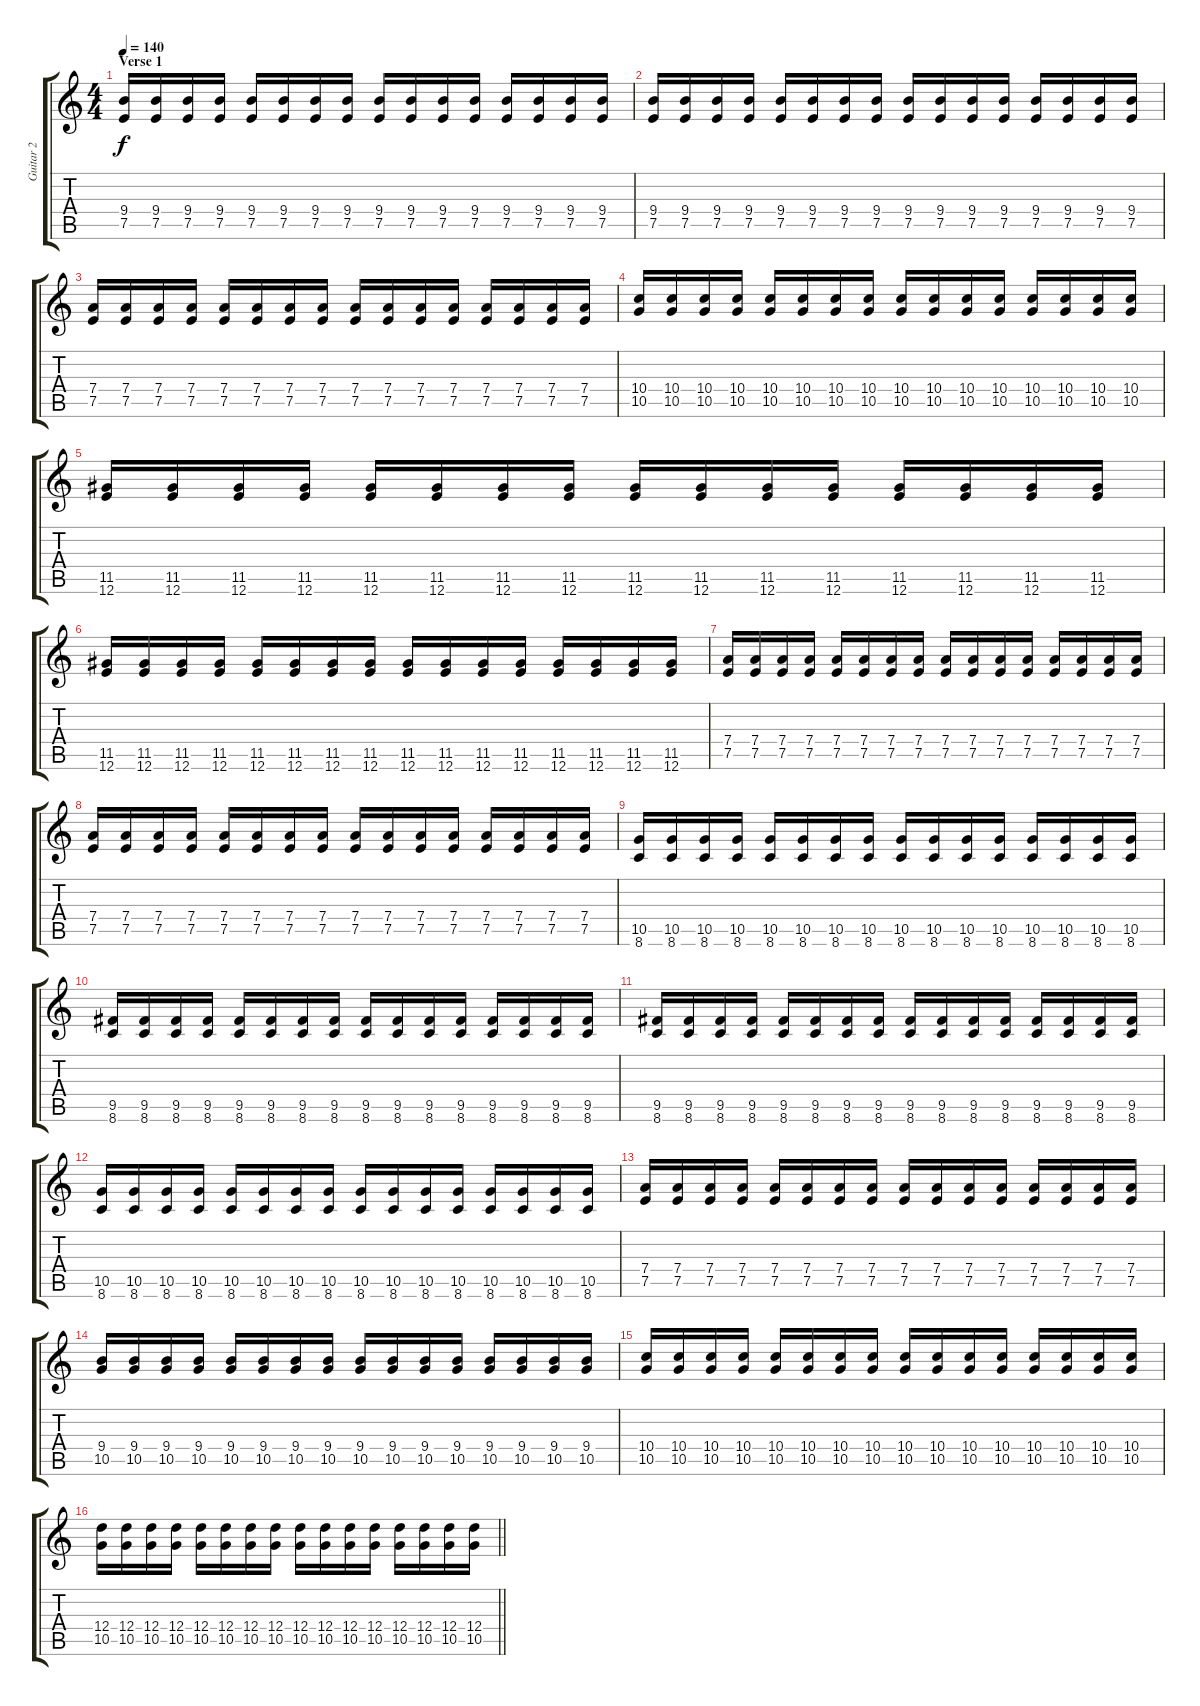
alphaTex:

\track ("Guitar 2" "Guitar 2") {instrument distortionguitar}
\staff {score tabs}
\tuning (E4 B3 G3 D3 A2 E2) {hide}
\ts (4 4)
\section ("" "Verse 1")
\tempo 140
\clef g2
\ks c
(9.4 7.5).16{dy f} (9.4 7.5).16 (9.4 7.5).16 (9.4 7.5).16 (9.4 7.5).16 (9.4 7.5).16 (9.4 7.5).16 (9.4 7.5).16 (9.4 7.5).16 (9.4 7.5).16 (9.4 7.5).16 (9.4 7.5).16 (9.4 7.5).16 (9.4 7.5).16 (9.4 7.5).16 (9.4 7.5).16 |
(9.4 7.5).16 (9.4 7.5).16 (9.4 7.5).16 (9.4 7.5).16 (9.4 7.5).16 (9.4 7.5).16 (9.4 7.5).16 (9.4 7.5).16 (9.4 7.5).16 (9.4 7.5).16 (9.4 7.5).16 (9.4 7.5).16 (9.4 7.5).16 (9.4 7.5).16 (9.4 7.5).16 (9.4 7.5).16 |
(7.4 7.5).16 (7.4 7.5).16 (7.4 7.5).16 (7.4 7.5).16 (7.4 7.5).16 (7.4 7.5).16 (7.4 7.5).16 (7.4 7.5).16 (7.4 7.5).16 (7.4 7.5).16 (7.4 7.5).16 (7.4 7.5).16 (7.4 7.5).16 (7.4 7.5).16 (7.4 7.5).16 (7.4 7.5).16 |
(10.4 10.5).16 (10.4 10.5).16 (10.4 10.5).16 (10.4 10.5).16 (10.4 10.5).16 (10.4 10.5).16 (10.4 10.5).16 (10.4 10.5).16 (10.4 10.5).16 (10.4 10.5).16 (10.4 10.5).16 (10.4 10.5).16 (10.4 10.5).16 (10.4 10.5).16 (10.4 10.5).16 (10.4 10.5).16 |
(11.5 12.6).16 (11.5 12.6).16 (11.5 12.6).16 (11.5 12.6).16 (11.5 12.6).16 (11.5 12.6).16 (11.5 12.6).16 (11.5 12.6).16 (11.5 12.6).16 (11.5 12.6).16 (11.5 12.6).16 (11.5 12.6).16 (11.5 12.6).16 (11.5 12.6).16 (11.5 12.6).16 (11.5 12.6).16 |
(11.5 12.6).16 (11.5 12.6).16 (11.5 12.6).16 (11.5 12.6).16 (11.5 12.6).16 (11.5 12.6).16 (11.5 12.6).16 (11.5 12.6).16 (11.5 12.6).16 (11.5 12.6).16 (11.5 12.6).16 (11.5 12.6).16 (11.5 12.6).16 (11.5 12.6).16 (11.5 12.6).16 (11.5 12.6).16 |
(7.4 7.5).16 (7.4 7.5).16 (7.4 7.5).16 (7.4 7.5).16 (7.4 7.5).16 (7.4 7.5).16 (7.4 7.5).16 (7.4 7.5).16 (7.4 7.5).16 (7.4 7.5).16 (7.4 7.5).16 (7.4 7.5).16 (7.4 7.5).16 (7.4 7.5).16 (7.4 7.5).16 (7.4 7.5).16 |
(7.4 7.5).16 (7.4 7.5).16 (7.4 7.5).16 (7.4 7.5).16 (7.4 7.5).16 (7.4 7.5).16 (7.4 7.5).16 (7.4 7.5).16 (7.4 7.5).16 (7.4 7.5).16 (7.4 7.5).16 (7.4 7.5).16 (7.4 7.5).16 (7.4 7.5).16 (7.4 7.5).16 (7.4 7.5).16 |
(10.5 8.6).16 (10.5 8.6).16 (10.5 8.6).16 (10.5 8.6).16 (10.5 8.6).16 (10.5 8.6).16 (10.5 8.6).16 (10.5 8.6).16 (10.5 8.6).16 (10.5 8.6).16 (10.5 8.6).16 (10.5 8.6).16 (10.5 8.6).16 (10.5 8.6).16 (10.5 8.6).16 (10.5 8.6).16 |
(9.5 8.6).16 (9.5 8.6).16 (9.5 8.6).16 (9.5 8.6).16 (9.5 8.6).16 (9.5 8.6).16 (9.5 8.6).16 (9.5 8.6).16 (9.5 8.6).16 (9.5 8.6).16 (9.5 8.6).16 (9.5 8.6).16 (9.5 8.6).16 (9.5 8.6).16 (9.5 8.6).16 (9.5 8.6).16 |
(9.5 8.6).16 (9.5 8.6).16 (9.5 8.6).16 (9.5 8.6).16 (9.5 8.6).16 (9.5 8.6).16 (9.5 8.6).16 (9.5 8.6).16 (9.5 8.6).16 (9.5 8.6).16 (9.5 8.6).16 (9.5 8.6).16 (9.5 8.6).16 (9.5 8.6).16 (9.5 8.6).16 (9.5 8.6).16 |
(10.5 8.6).16 (10.5 8.6).16 (10.5 8.6).16 (10.5 8.6).16 (10.5 8.6).16 (10.5 8.6).16 (10.5 8.6).16 (10.5 8.6).16 (10.5 8.6).16 (10.5 8.6).16 (10.5 8.6).16 (10.5 8.6).16 (10.5 8.6).16 (10.5 8.6).16 (10.5 8.6).16 (10.5 8.6).16 |
(7.4 7.5).16 (7.4 7.5).16 (7.4 7.5).16 (7.4 7.5).16 (7.4 7.5).16 (7.4 7.5).16 (7.4 7.5).16 (7.4 7.5).16 (7.4 7.5).16 (7.4 7.5).16 (7.4 7.5).16 (7.4 7.5).16 (7.4 7.5).16 (7.4 7.5).16 (7.4 7.5).16 (7.4 7.5).16 |
(9.4 10.5).16 (9.4 10.5).16 (9.4 10.5).16 (9.4 10.5).16 (9.4 10.5).16 (9.4 10.5).16 (9.4 10.5).16 (9.4 10.5).16 (9.4 10.5).16 (9.4 10.5).16 (9.4 10.5).16 (9.4 10.5).16 (9.4 10.5).16 (9.4 10.5).16 (9.4 10.5).16 (9.4 10.5).16 |
(10.4 10.5).16 (10.4 10.5).16 (10.4 10.5).16 (10.4 10.5).16 (10.4 10.5).16 (10.4 10.5).16 (10.4 10.5).16 (10.4 10.5).16 (10.4 10.5).16 (10.4 10.5).16 (10.4 10.5).16 (10.4 10.5).16 (10.4 10.5).16 (10.4 10.5).16 (10.4 10.5).16 (10.4 10.5).16 |
\barLineRight lightlight
(12.4 10.5).16 (12.4 10.5).16 (12.4 10.5).16 (12.4 10.5).16 (12.4 10.5).16 (12.4 10.5).16 (12.4 10.5).16 (12.4 10.5).16 (12.4 10.5).16 (12.4 10.5).16 (12.4 10.5).16 (12.4 10.5).16 (12.4 10.5).16 (12.4 10.5).16 (12.4 10.5).16 (12.4 10.5).16
